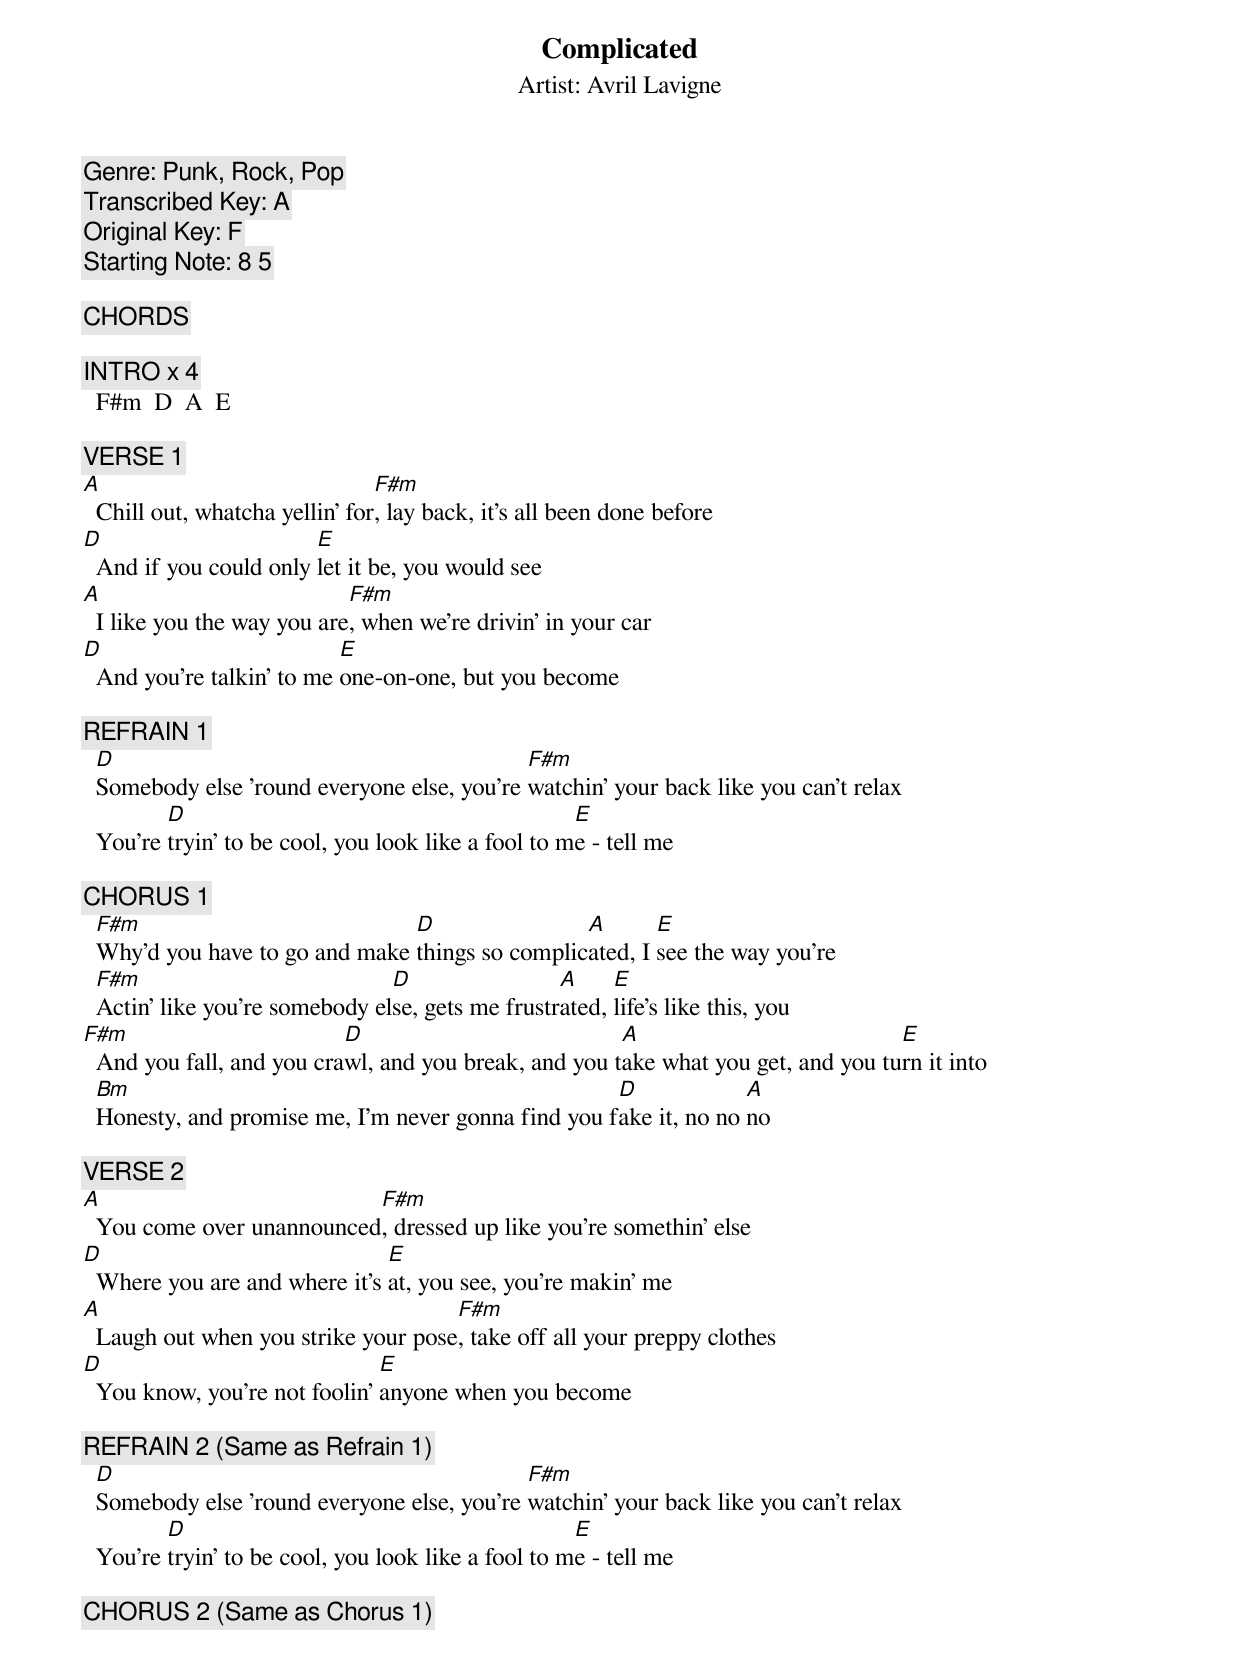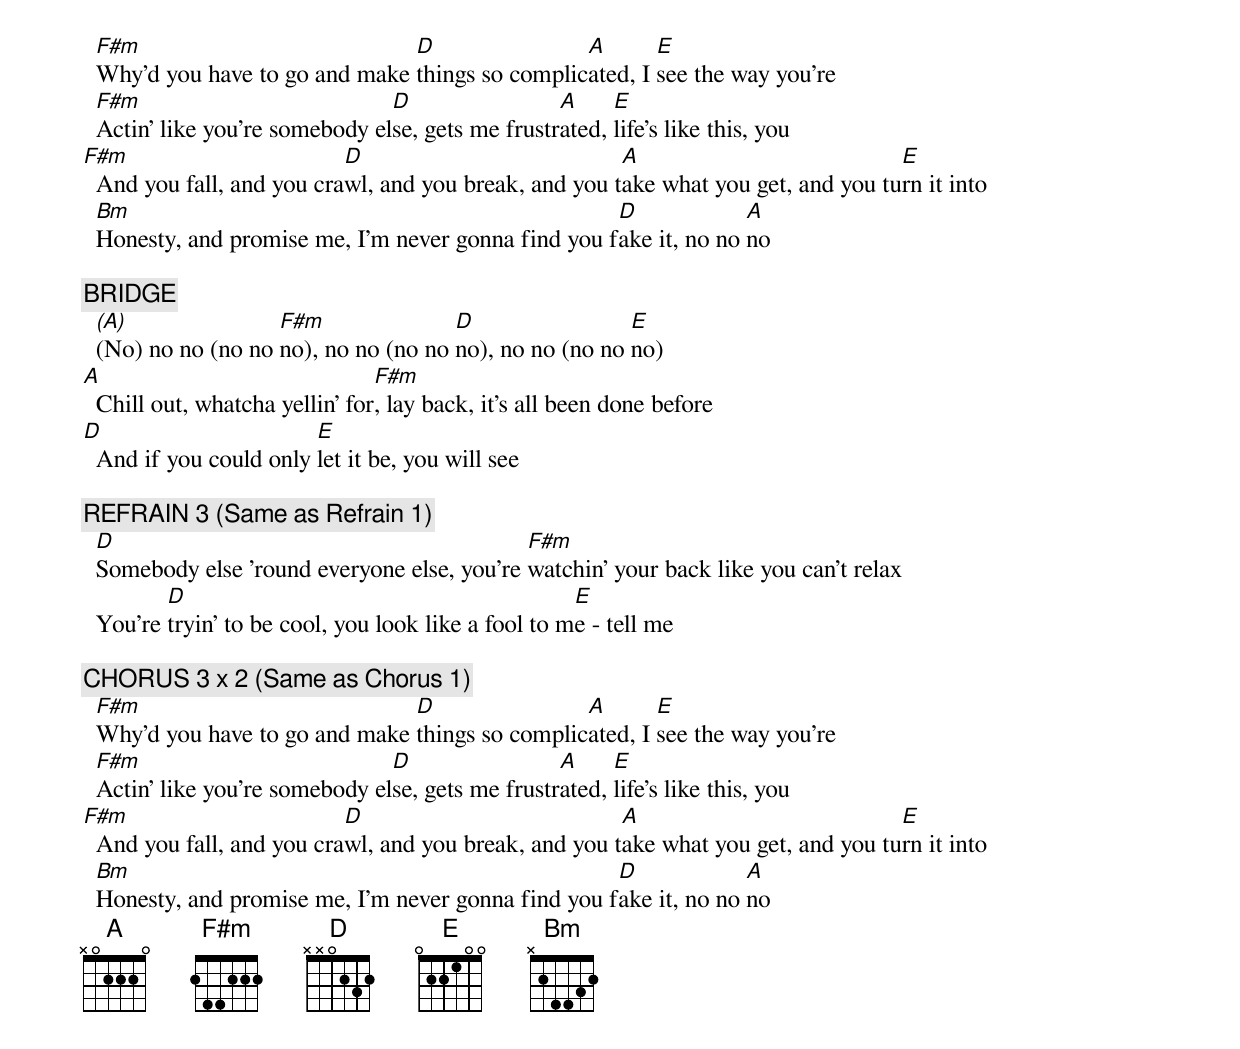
Complicated
Artist: Avril Lavigne
Genre: Punk, Rock, Pop
Transcribed Key: A
Original Key: F
Starting Note: 8 5

[CHORDS]
  F#m  2120      D  2220      A  2100      E  4442      Bm  4222

[INTRO] x 4
  F#m  D  A  E

[VERSE 1]
A                               F#m
  Chill out, whatcha yellin' for, lay back, it's all been done before
D                       E
  And if you could only let it be, you would see
A                           F#m
  I like you the way you are, when we're drivin' in your car
D                          E
  And you're talkin' to me one-on-one, but you become

[REFRAIN 1]
  D                                          F#m
  Somebody else 'round everyone else, you're watchin' your back like you can't relax
         D                                           E
  You're tryin' to be cool, you look like a fool to me - tell me

[CHORUS 1]
  F#m                           D                A       E
  Why'd you have to go and make things so complicated, I see the way you're
  F#m                           D                 A     E
  Actin' like you're somebody else, gets me frustrated, life's like this, you
F#m                        D                           A                           E
  And you fall, and you crawl, and you break, and you take what you get, and you turn it into
  Bm                                                 D             A
  Honesty, and promise me, I'm never gonna find you fake it, no no no

[VERSE 2]
A                          F#m
  You come over unannounced, dressed up like you're somethin' else
D                              E
  Where you are and where it's at, you see, you're makin' me
A                                    F#m
  Laugh out when you strike your pose, take off all your preppy clothes
D                              E
  You know, you're not foolin' anyone when you become

[REFRAIN 2] (Same as Refrain 1)
  D                                          F#m
  Somebody else 'round everyone else, you're watchin' your back like you can't relax
         D                                           E
  You're tryin' to be cool, you look like a fool to me - tell me

[CHORUS 2] (Same as Chorus 1)
  F#m                           D                A       E
  Why'd you have to go and make things so complicated, I see the way you're
  F#m                           D                 A     E
  Actin' like you're somebody else, gets me frustrated, life's like this, you
F#m                        D                           A                           E
  And you fall, and you crawl, and you break, and you take what you get, and you turn it into
  Bm                                                 D             A
  Honesty, and promise me, I'm never gonna find you fake it, no no no

[BRIDGE]
  (A)               F#m               D                 E
  (No) no no (no no no), no no (no no no), no no (no no no)
A                               F#m
  Chill out, whatcha yellin' for, lay back, it's all been done before
D                       E
  And if you could only let it be, you will see

[REFRAIN 3] (Same as Refrain 1)
  D                                          F#m
  Somebody else 'round everyone else, you're watchin' your back like you can't relax
         D                                           E
  You're tryin' to be cool, you look like a fool to me - tell me

[CHORUS 3] x 2 (Same as Chorus 1)
  F#m                           D                A       E
  Why'd you have to go and make things so complicated, I see the way you're
  F#m                           D                 A     E
  Actin' like you're somebody else, gets me frustrated, life's like this, you
F#m                        D                           A                           E
  And you fall, and you crawl, and you break, and you take what you get, and you turn it into
  Bm                                                 D             A
  Honesty, and promise me, I'm never gonna find you fake it, no no no
